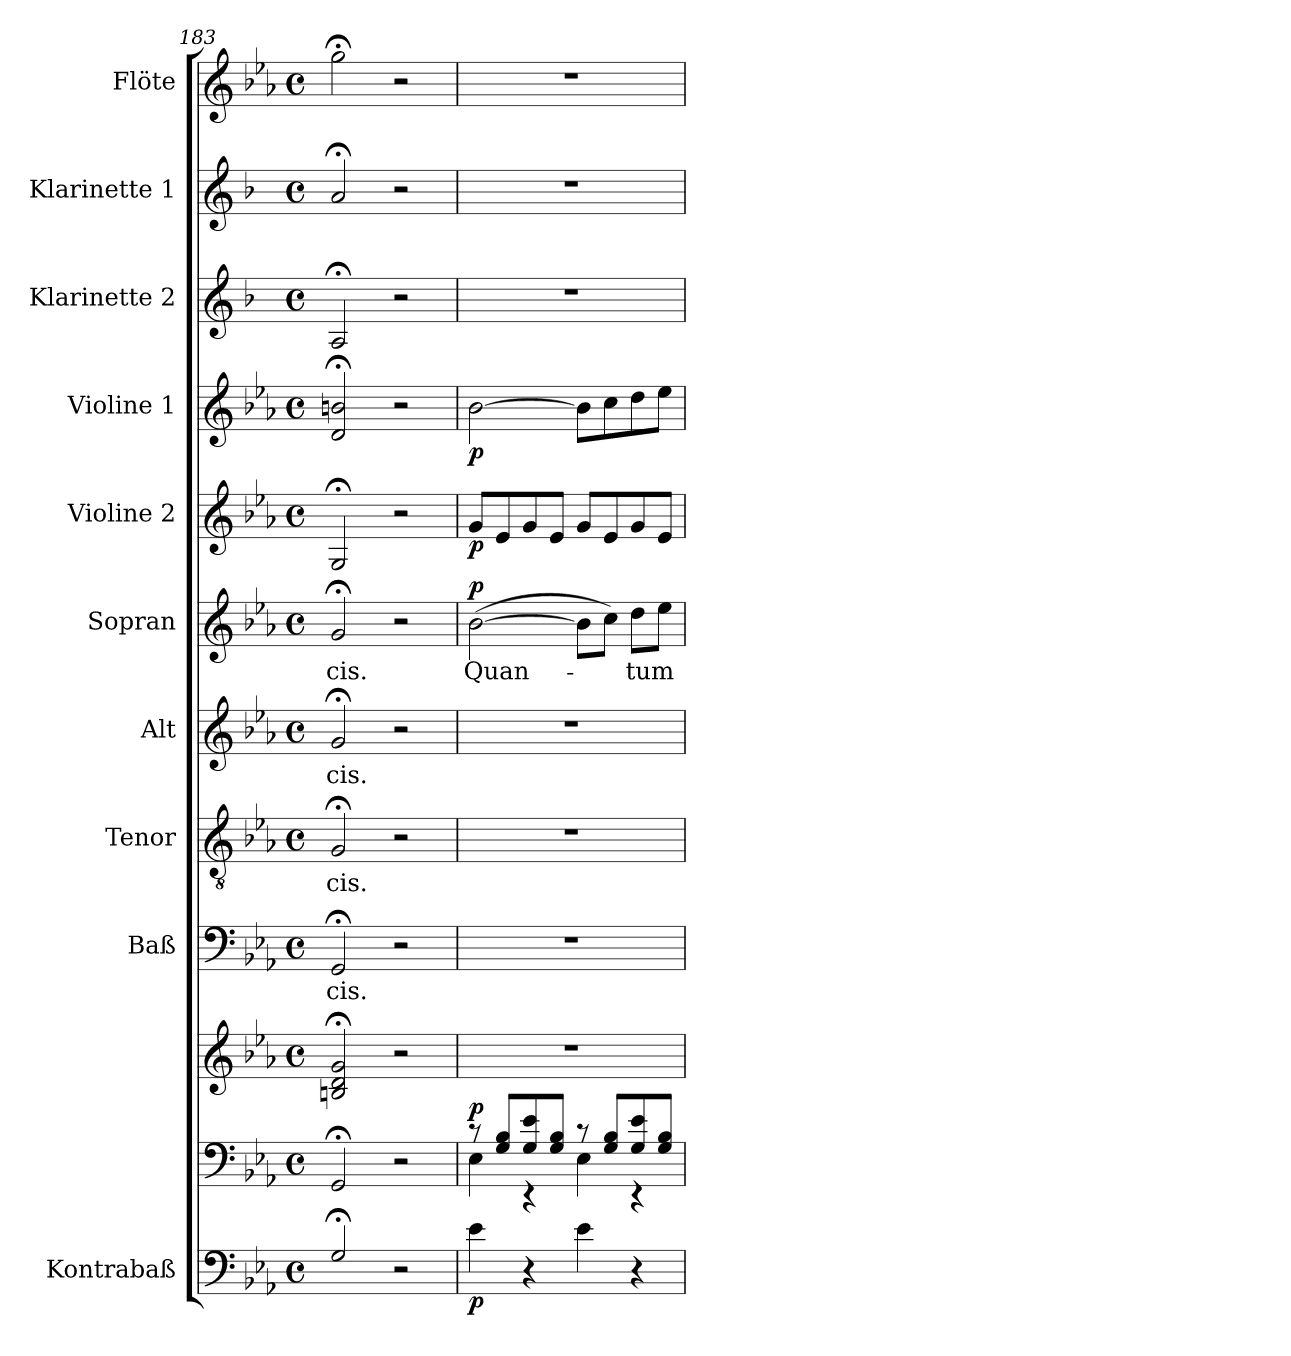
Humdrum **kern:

**kern	**dynam	**kern	**kern	**dynam	**kern	**text	**kern	**text	**kern	**text	**kern	**text	**dynam	**kern	**dynam	**kern	**dynam	**kern	**kern	**kern
*part11	*part11	*part10	*part10	*part10	*part9	*part9	*part8	*part8	*part7	*part7	*part6	*part6	*part6	*part5	*part5	*part4	*part4	*part3	*part2	*part1
*staff12	*staff12	*staff11	*staff10	*staff10/11	*staff9	*staff9	*staff8	*staff8	*staff7	*staff7	*staff6	*staff6	*staff6	*staff5	*staff5	*staff4	*staff4	*staff3	*staff2	*staff1
*I"Kontrabaß	*	*	*	*	*I"Baß	*	*I"Tenor	*	*I"Alt	*	*I"Sopran	*	*	*I"Violine 2	*	*I"Violine 1	*	*I"Klarinette 2	*I"Klarinette 1	*I"Flöte
*	*	*	*	*	*	*	*	*	*	*	*	*	*	*I'Vln	*	*I'Vln	*	*	*	*I'Fl
!!LO:PB:g=z
*clefF4	*	*clefF4	*clefG2	*	*clefF4	*	*clefGv2	*	*clefG2	*	*clefG2	*	*	*clefG2	*	*clefG2	*	*clefG2	*clefG2	*clefG2
*ITrd7c12	*	*	*	*	*	*	*	*	*	*	*	*	*	*	*	*	*	*ITrd1c2	*ITrd1c2	*
*k[b-e-a-]	*	*k[b-e-a-]	*k[b-e-a-]	*	*k[b-e-a-]	*	*k[b-e-a-]	*	*k[b-e-a-]	*	*k[b-e-a-]	*	*	*k[b-e-a-]	*	*k[b-e-a-]	*	*k[b-e-a-]	*k[b-e-a-]	*k[b-e-a-]
*E-:	*	*E-:	*E-:	*	*E-:	*	*E-:	*	*E-:	*	*E-:	*	*	*E-:	*	*E-:	*	*E-:	*E-:	*E-:
*M4/4	*	*M4/4	*M4/4	*	*M4/4	*	*M4/4	*	*M4/4	*	*M4/4	*	*	*M4/4	*	*M4/4	*	*M4/4	*M4/4	*M4/4
*met(c)	*	*met(c)	*met(c)	*	*met(c)	*	*met(c)	*	*met(c)	*	*met(c)	*	*	*met(c)	*	*met(c)	*	*met(c)	*met(c)	*met(c)
=183	=183	=183	=183	=183	=183	=183	=183	=183	=183	=183	=183	=183	=183	=183	=183	=183	=183	=183	=183	=183
!	!	!	!	!	!	!LO:LY:b	!	!LO:LY:b	!	!LO:LY:b	!	!LO:LY:b	!	!	!	!	!	!	!	!
2GG;/	.	2GG;/	2Bn/; 2d/; 2g/;	.	2GG;</	-cis.	2G;</	-cis.	2g;</	-cis.	2g;</	-cis.	.	2G;/	.	2d/; 2bn/;	.	2G;/	2g;/	2gg;<\
2r	.	2r	2r	.	2r	.	2r	.	2r	.	2r	.	.	2r	.	2r	.	2r	2r	2r
=184	=184	=184	=184	=184	=184	=184	=184	=184	=184	=184	=184	=184	=184	=184	=184	=184	=184	=184	=184	=184
*	*	*^	*	*	*	*	*	*	*	*	*	*	*	*	*	*	*	*	*	*
!	!LO:DY:b	!	!	!	!LO:DY:a=2	!	!	!	!	!	!	!	!LO:LY:b	!LO:DY:a	!	!LO:DY:b	!	!LO:DY:b	!	!	!
4E-\	p	8rc	4E-\	1r	p	1r	.	1r	.	1r	.	(>[2b-\	Quan-	p	8g/L	p	[2b-\	p	1r	1r	1r
.	.	8G/ 8B-/L	.	.	.	.	.	.	.	.	.	.	.	.	8e-/	.	.	.	.	.	.
4r	.	8G/ 8e-/	4rEE	.	.	.	.	.	.	.	.	.	.	.	8g/	.	.	.	.	.	.
.	.	8G/ 8B-/J	.	.	.	.	.	.	.	.	.	.	.	.	8e-/J	.	.	.	.	.	.
4E-\	.	8rc	4E-\	.	.	.	.	.	.	.	.	8b-\L]	.	.	8g/L	.	8b-\L]	.	.	.	.
.	.	8G/ 8B-/L	.	.	.	.	.	.	.	.	.	8cc\J)	.	.	8e-/	.	8cc\	.	.	.	.
!	!	!	!	!	!	!	!	!	!	!	!	!	!LO:LY:b	!	!	!	!	!	!	!	!
4r	.	8G/ 8e-/	4rEE	.	.	.	.	.	.	.	.	8dd\L	-tum	.	8g/	.	8dd\	.	.	.	.
.	.	8G/ 8B-/J	.	.	.	.	.	.	.	.	.	8ee-\J	.	.	8e-/J	.	8ee-\J	.	.	.	.
*	*	*v	*v	*	*	*	*	*	*	*	*	*	*	*	*	*	*	*	*	*	*
=	=	=	=	=	=	=	=	=	=	=	=	=	=	=	=	=	=	=	=	=
*-	*-	*-	*-	*-	*-	*-	*-	*-	*-	*-	*-	*-	*-	*-	*-	*-	*-	*-	*-	*-
